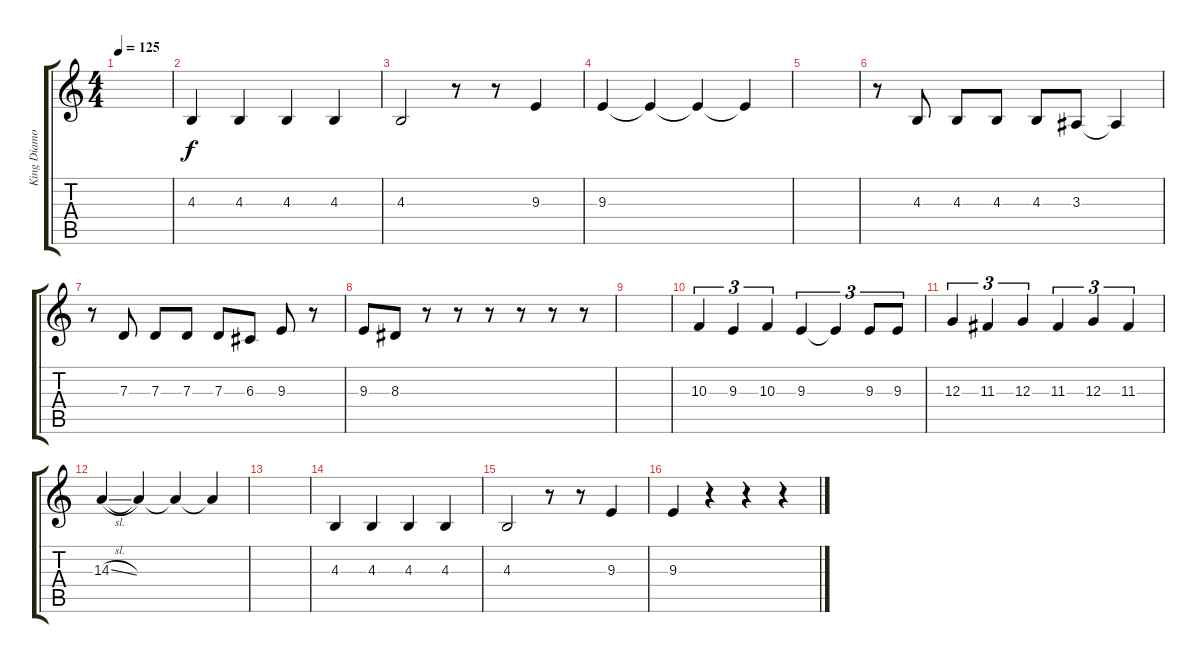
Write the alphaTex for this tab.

\track ("King Diamond (Vocals)" "King Diamo") {instrument stringensemble1}
\staff {score tabs}
\tuning (E4 B3 G3 D3 A2 E2) {hide}
\ts (4 4)
\tempo 125
\clef g2
\ks c
|
4.3.4 4.3.4 4.3.4 4.3.4 |
4.3.2 r.8 r.8 9.3.4 |
9.3.4 9.3{t}.4 9.3{t}.4 9.3{t}.4 |
|
r.8 4.3.8 4.3.8 4.3.8 4.3.8 3.3.8 3.3{t}.4 |
r.8 7.3.8 7.3.8 7.3.8 7.3.8 6.3.8 9.3.8 r.8 |
9.3.8 8.3.8 r.8 r.8 r.8 r.8 r.8 r.8 |
|
10.3.4{tu (3 2)} 9.3.4{tu (3 2)} 10.3.4{tu (3 2)} 9.3.4{tu (3 2)} 9.3{t}.4{tu (3 2)} 9.3.8{tu (3 2)} 9.3.8{tu (3 2)} |
12.3.4{tu (3 2)} 11.3.4{tu (3 2)} 12.3.4{tu (3 2)} 11.3.4{tu (3 2)} 12.3.4{tu (3 2)} 11.3.4{tu (3 2)} |
14.3{sl}.4 14.3{t}.4 14.3{t}.4 14.3{t}.4 |
|
4.3.4 4.3.4 4.3.4 4.3.4 |
4.3.2 r.8 r.8 9.3.4 |
9.3.4 r.4 r.4 r.4
